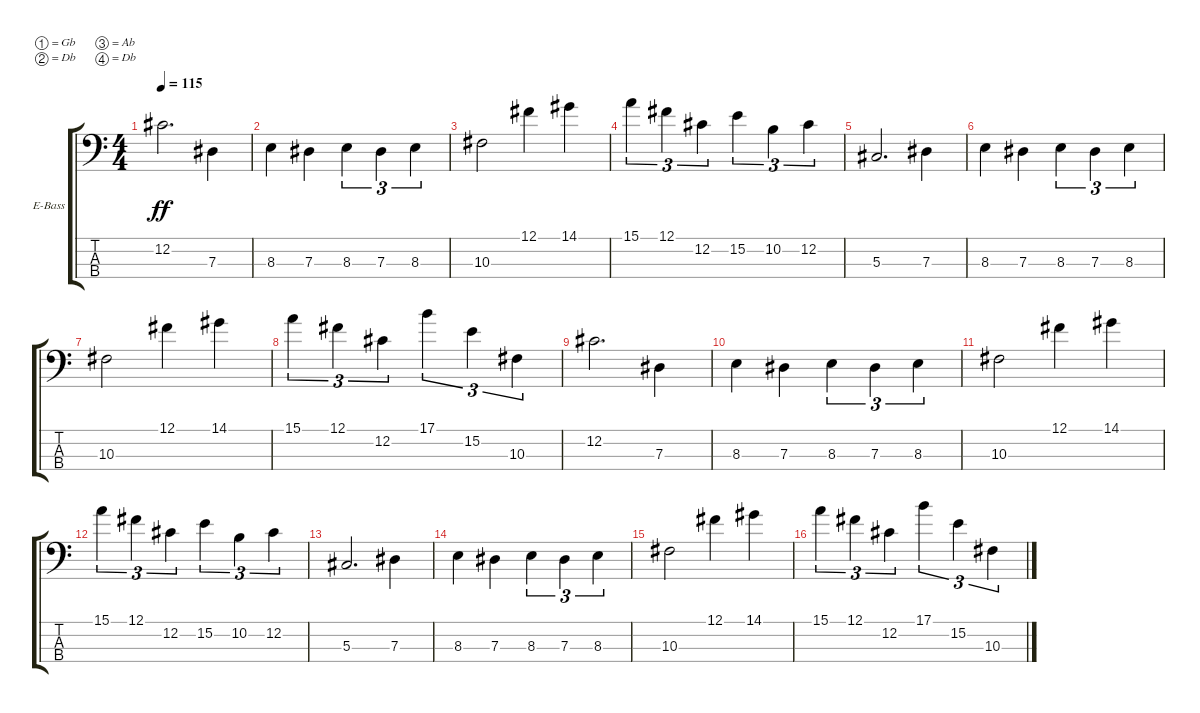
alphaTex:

\bracketExtendMode groupsimilarinstruments
\firstSystemTrackNameOrientation horizontal
\otherSystemsTrackNameOrientation horizontal
\track ("Electric Bass" "E-Bass") {instrument electricbassfinger}
\staff {score tabs}
\tuning (Gb2 Db2 Ab1 Db1)
\ts (4 4)
\tempo 115
\clef f4
\ks c
12.2.2{d dy ff} 7.3.4 |
8.3.4 7.3.4 8.3.4{tu (3 2)} 7.3.4{tu (3 2)} 8.3.4{tu (3 2)} |
10.3.2 12.1.4 14.1.4 |
15.1.4{tu (3 2)} 12.1.4{tu (3 2)} 12.2.4{tu (3 2)} 15.2.4{tu (3 2)} 10.2.4{tu (3 2)} 12.2.4{tu (3 2)} |
5.3.2{d} 7.3.4 |
8.3.4 7.3.4 8.3.4{tu (3 2)} 7.3.4{tu (3 2)} 8.3.4{tu (3 2)} |
10.3.2 12.1.4 14.1.4 |
15.1.4{tu (3 2)} 12.1.4{tu (3 2)} 12.2.4{tu (3 2)} 17.1.4{tu (3 2)} 15.2.4{tu (3 2)} 10.3.4{tu (3 2)} |
12.2.2{d} 7.3.4 |
8.3.4 7.3.4 8.3.4{tu (3 2)} 7.3.4{tu (3 2)} 8.3.4{tu (3 2)} |
10.3.2 12.1.4 14.1.4 |
15.1.4{tu (3 2)} 12.1.4{tu (3 2)} 12.2.4{tu (3 2)} 15.2.4{tu (3 2)} 10.2.4{tu (3 2)} 12.2.4{tu (3 2)} |
5.3.2{d} 7.3.4 |
8.3.4 7.3.4 8.3.4{tu (3 2)} 7.3.4{tu (3 2)} 8.3.4{tu (3 2)} |
10.3.2 12.1.4 14.1.4 |
15.1.4{tu (3 2)} 12.1.4{tu (3 2)} 12.2.4{tu (3 2)} 17.1.4{tu (3 2)} 15.2.4{tu (3 2)} 10.3.4{tu (3 2)}
